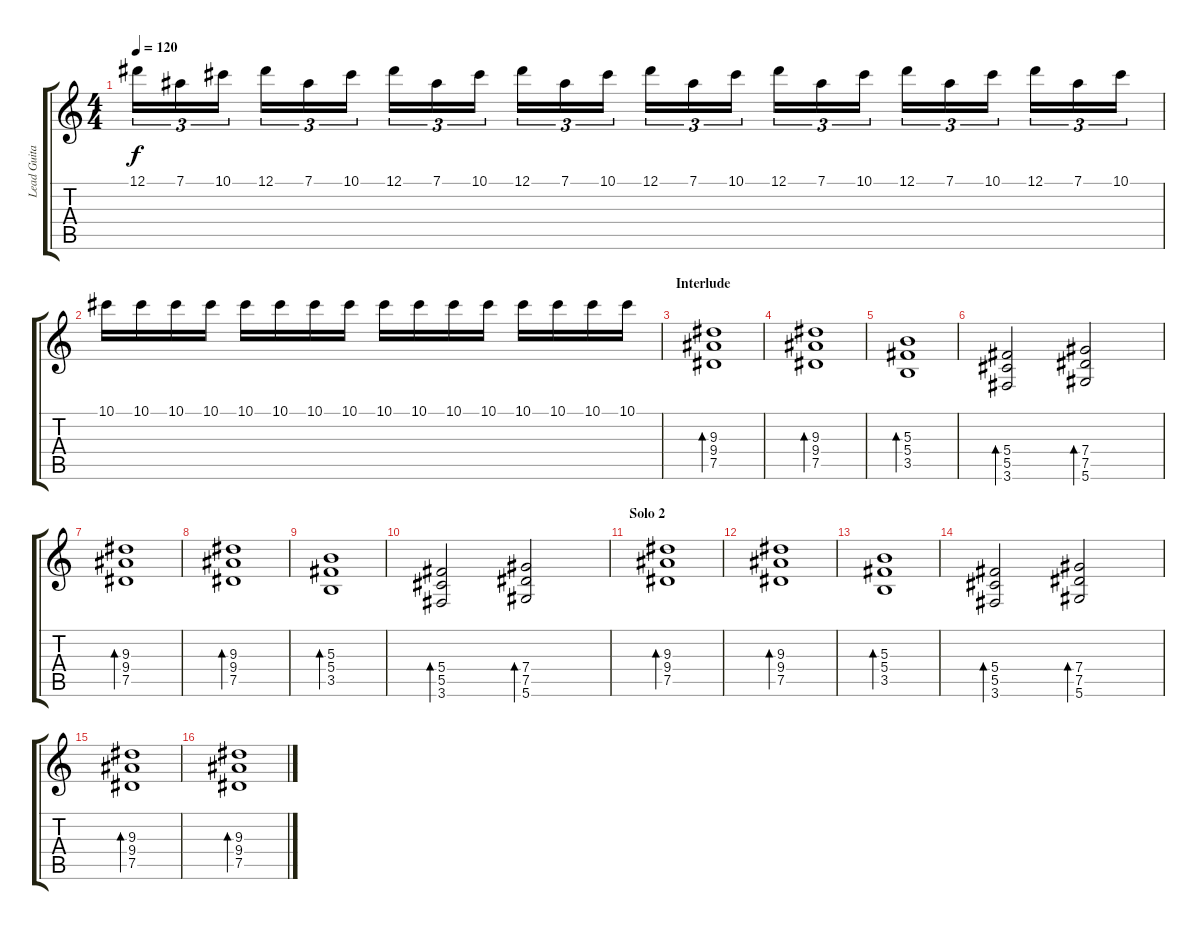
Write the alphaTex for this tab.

\track ("Lead Guitar II" "Lead Guita") {instrument distortionguitar}
\staff {score tabs}
\tuning (Eb4 Bb3 Gb3 Db3 Ab2 Eb2) {hide}
\ts (4 4)
\tempo 120
\clef g2
\ks c
12.1.16{tu (3 2) dy f} 7.1.16{tu (3 2)} 10.1.16{tu (3 2)} 12.1.16{tu (3 2)} 7.1.16{tu (3 2)} 10.1.16{tu (3 2)} 12.1.16{tu (3 2)} 7.1.16{tu (3 2)} 10.1.16{tu (3 2)} 12.1.16{tu (3 2)} 7.1.16{tu (3 2)} 10.1.16{tu (3 2)} 12.1.16{tu (3 2)} 7.1.16{tu (3 2)} 10.1.16{tu (3 2)} 12.1.16{tu (3 2)} 7.1.16{tu (3 2)} 10.1.16{tu (3 2)} 12.1.16{tu (3 2)} 7.1.16{tu (3 2)} 10.1.16{tu (3 2)} 12.1.16{tu (3 2)} 7.1.16{tu (3 2)} 10.1.16{tu (3 2)} |
10.1.16 10.1.16 10.1.16 10.1.16 10.1.16 10.1.16 10.1.16 10.1.16 10.1.16 10.1.16 10.1.16 10.1.16 10.1.16 10.1.16 10.1.16 10.1.16 |
\section ("" "Interlude")
(9.3 9.4 7.5).1{bd 480 instrument acousticguitarsteel} |
(9.3 9.4 7.5).1{bd 480 instrument acousticguitarsteel} |
(5.3 5.4 3.5).1{bd 480 instrument acousticguitarsteel} |
(5.4 5.5 3.6).2{bd 480 instrument acousticguitarsteel} (7.4 7.5 5.6).2{bd 480} |
(9.3 9.4 7.5).1{bd 480 instrument acousticguitarsteel} |
(9.3 9.4 7.5).1{bd 480 instrument acousticguitarsteel} |
(5.3 5.4 3.5).1{bd 480 instrument acousticguitarsteel} |
(5.4 5.5 3.6).2{bd 480 instrument acousticguitarsteel} (7.4 7.5 5.6).2{bd 480} |
\section ("" "Solo 2")
(9.3 9.4 7.5).1{bd 480 instrument acousticguitarsteel} |
(9.3 9.4 7.5).1{bd 480 instrument acousticguitarsteel} |
(5.3 5.4 3.5).1{bd 480 instrument acousticguitarsteel} |
(5.4 5.5 3.6).2{bd 480 instrument acousticguitarsteel} (7.4 7.5 5.6).2{bd 480} |
(9.3 9.4 7.5).1{bd 480 instrument acousticguitarsteel} |
(9.3 9.4 7.5).1{bd 480 instrument acousticguitarsteel}
